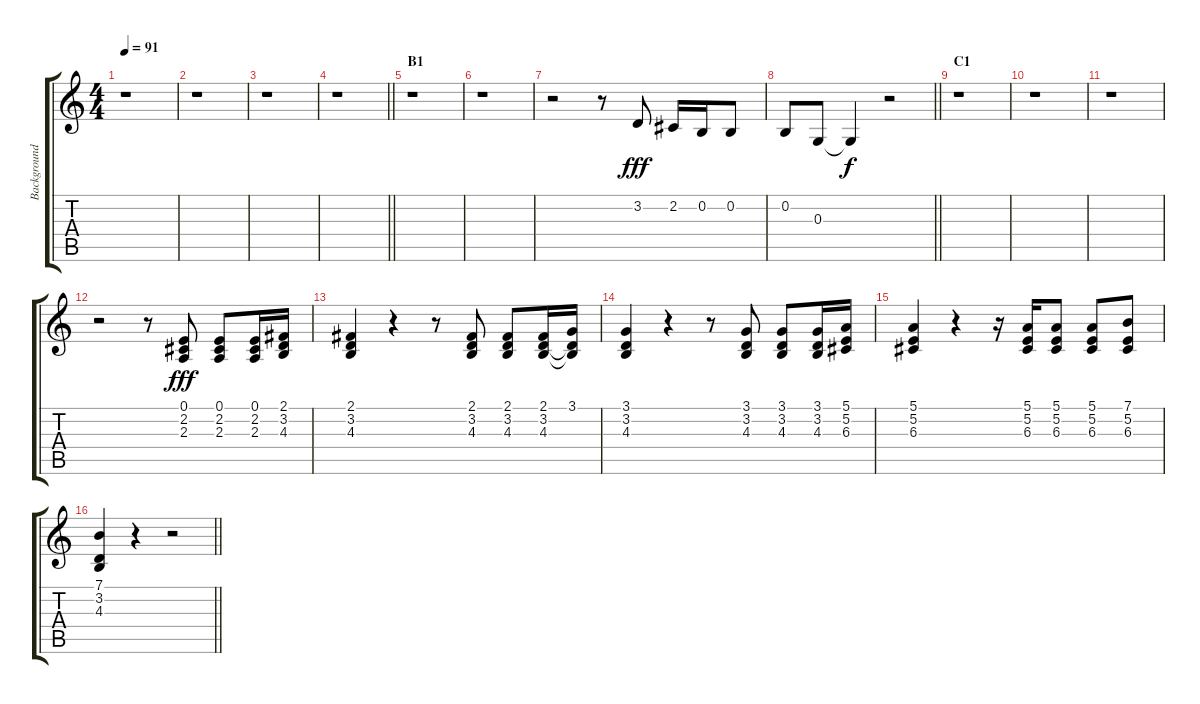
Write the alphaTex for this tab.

\track ("Background Vocals" "Background") {instrument synthvoice}
\staff {score tabs}
\tuning (E4 B3 G3 D3 A2 E2) {hide}
\ts (4 4)
\tempo 91
\clef g2
\ks c
r.1{dy fff} |
r.1 |
r.1 |
\barLineRight lightlight
r.1 |
\section ("" "B1")
r.1 |
r.1 |
r.2 r.8 3.2.8 2.2.16 0.2.16 0.2.8 |
\barLineRight lightlight
0.2.8 0.3.8 0.3{t}.4{dy f} r.2 |
\section ("" "C1")
r.1 |
r.1 |
r.1 |
r.2 r.8 (0.1 2.2 2.3).8{dy fff} (0.1 2.2 2.3).8 (0.1 2.2 2.3).16 (2.1 3.2 4.3).16 |
(2.1 3.2 4.3).4 r.4 r.8 (2.1 3.2 4.3).8 (2.1 3.2 4.3).8 (2.1 3.2 4.3).16 (3.1 3.2{t} 4.3{t}).16 |
(3.1 3.2 4.3).4 r.4 r.8 (3.1 3.2 4.3).8 (3.1 3.2 4.3).8 (3.1 3.2 4.3).16 (5.1 5.2 6.3).16 |
(5.1 5.2 6.3).4 r.4 r.16 (5.1 5.2 6.3).16 (5.1 5.2 6.3).8 (5.1 5.2 6.3).8 (7.1 5.2 6.3).8 |
\barLineRight lightlight
(7.1 3.2 4.3).4 r.4 r.2
